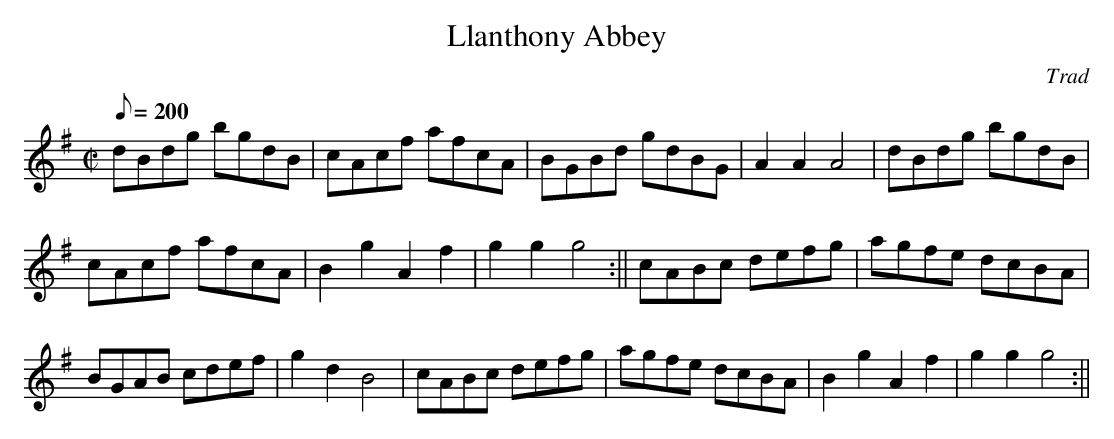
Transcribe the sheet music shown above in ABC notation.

X:1
T:Llanthony Abbey
M:C|
L:1/8
Q:200
C:Trad
K:G
dBdg bgdB|cAcf afcA|BGBd gdBG|A2A2A4|dBdg bgdB|!
cAcf afcA|B2g2A2f2|g2g2g4:||cABc defg|agfe dcBA|!
BGAB cdef|g2d2B4|cABc defg|agfe dcBA|B2g2A2f2|g2g2g4:||
